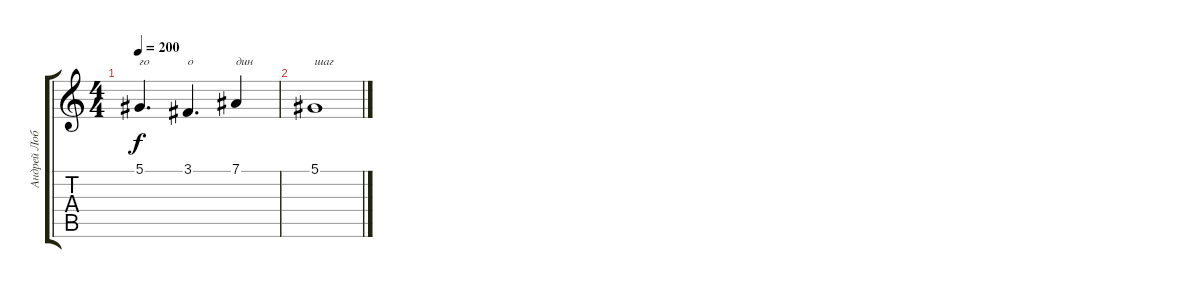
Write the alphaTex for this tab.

\track ("Андрей Лобашёв" "Андрей Лоб") {instrument clarinet}
\staff {score tabs}
\tuning (Eb4 Bb3 Gb3 Db3 Ab2 Eb2) {hide}
\ts (4 4)
\tempo 200
\clef g2
\ks c
5.1.4{d txt "го" dy f} 3.1.4{d txt "о"} 7.1.4{txt "дин"} |
5.1.1{txt "шаг"}
